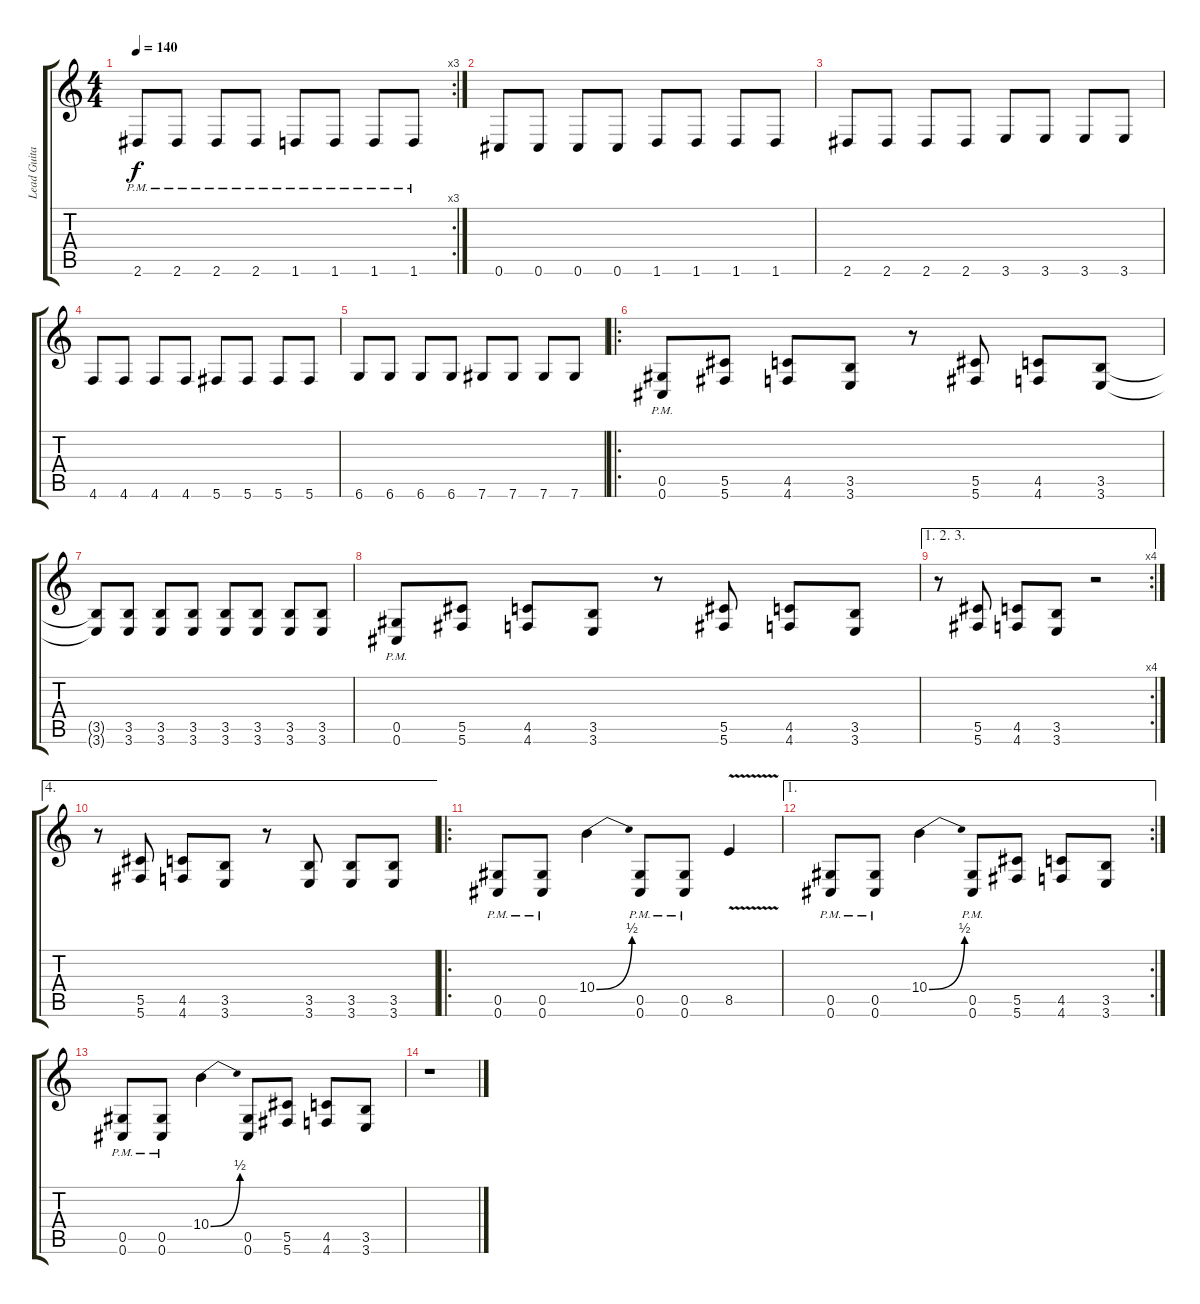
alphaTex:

\track ("Lead Guitar" "Lead Guita") {instrument distortionguitar}
\staff {score tabs}
\tuning (Eb4 Bb3 Gb3 Db3 Ab2 Db2) {hide}
\rc 3
\ts (4 4)
\tempo 140
\clef g2
\ks c
2.6{pm}.8{dy f} 2.6{pm}.8 2.6{pm}.8 2.6{pm}.8 1.6{pm}.8 1.6{pm}.8 1.6{pm}.8 1.6{pm}.8 |
0.6.8 0.6.8 0.6.8 0.6.8 1.6.8 1.6.8 1.6.8 1.6.8 |
2.6.8 2.6.8 2.6.8 2.6.8 3.6.8 3.6.8 3.6.8 3.6.8 |
4.6.8 4.6.8 4.6.8 4.6.8 5.6.8 5.6.8 5.6.8 5.6.8 |
6.6.8 6.6.8 6.6.8 6.6.8 7.6.8 7.6.8 7.6.8 7.6.8 |
\ro
(0.5{pm} 0.6{pm}).8 (5.5 5.6).8 (4.5 4.6).8 (3.5 3.6).8 r.8 (5.5 5.6).8 (4.5 4.6).8 (3.5 3.6).8 |
(3.5{t} 3.6{t}).8 (3.5 3.6).8 (3.5 3.6).8 (3.5 3.6).8 (3.5 3.6).8 (3.5 3.6).8 (3.5 3.6).8 (3.5 3.6).8 |
(0.5{pm} 0.6{pm}).8 (5.5 5.6).8 (4.5 4.6).8 (3.5 3.6).8 r.8 (5.5 5.6).8 (4.5 4.6).8 (3.5 3.6).8 |
\ae (1 2 3)
\rc 4
r.8 (5.5 5.6).8 (4.5 4.6).8 (3.5 3.6).8 r.2 |
\ae 4
r.8 (5.5 5.6).8 (4.5 4.6).8 (3.5 3.6).8 r.8 (3.5 3.6).8 (3.5 3.6).8 (3.5 3.6).8 |
\ro
(0.5{pm} 0.6{pm}).8 (0.5{pm} 0.6{pm}).8 10.4{be (bend 0 0 60 2)}.4 (0.5{pm} 0.6{pm}).8 (0.5{pm} 0.6{pm}).8 8.5{v}.4 |
\ae 1
\rc 2
(0.5{pm} 0.6{pm}).8 (0.5{pm} 0.6{pm}).8 10.4{be (bend 0 0 60 2)}.4 (0.5{pm} 0.6{pm}).8 (5.5 5.6).8 (4.5 4.6).8 (3.5 3.6).8 |
(0.5{pm} 0.6{pm}).8 (0.5{pm} 0.6{pm}).8 10.4{be (bend 0 0 60 2)}.4 (0.5 0.6).8 (5.5 5.6).8 (4.5 4.6).8 (3.5 3.6).8 |
r.1
